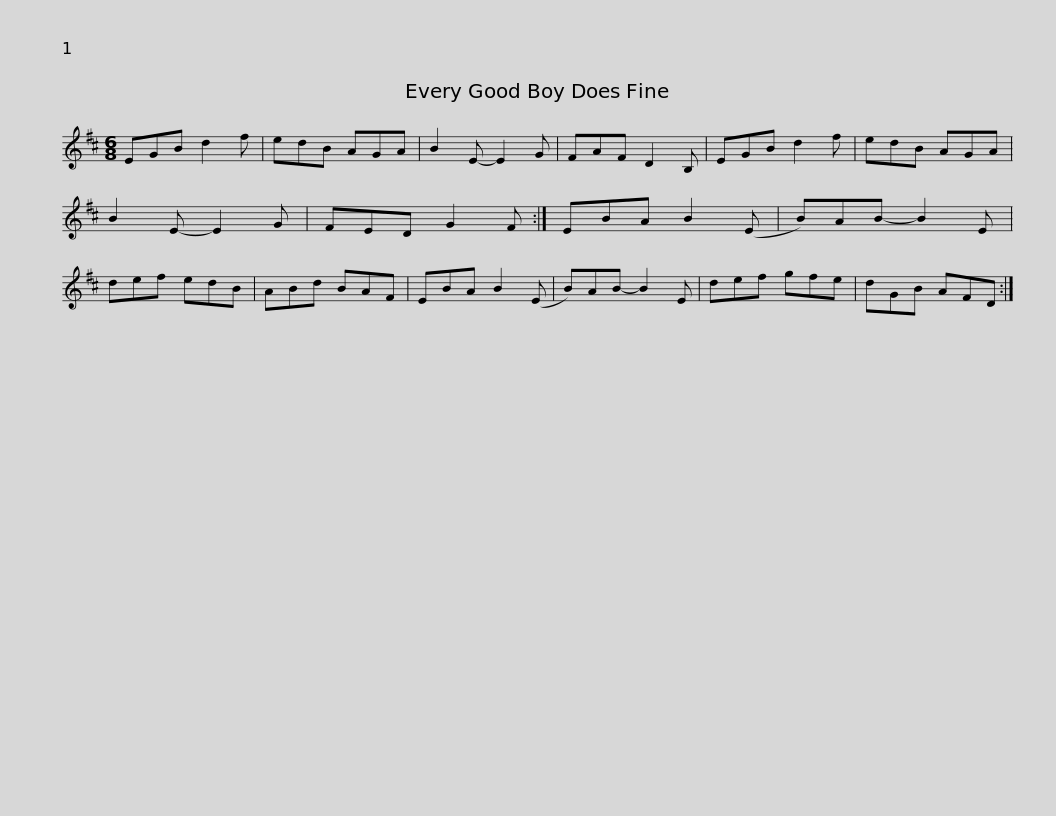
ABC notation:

X:1
L:1/8
M:6/8
I:linebreak $
K:D
V:1 treble
V:1
 EGB d2 f | edB AGA | B2 E- E2 G | FAF D2 B, | EGB d2 f | %5
 edB AGA | B2 E- E2 G | FED G2 F :|$ EBA B2 (E | B)AB- B2 E | %10
 def edB | ABd BAF | EBA B2 (E | B)AB- B2 E | def gfe |$ %15
 dGB AFD :| %16
